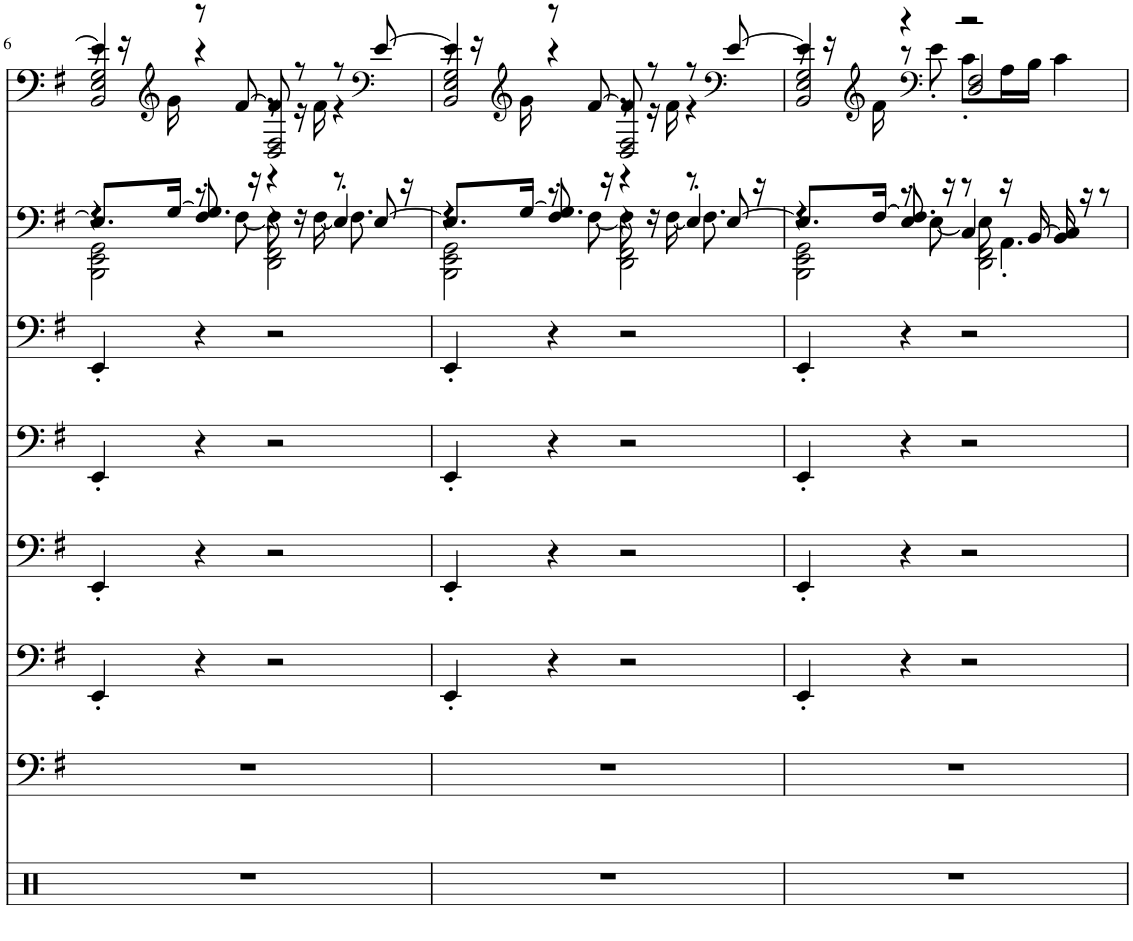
**kern	**kern	**kern	**kern	**kern	**kern	**kern	**kern
*part8	*part7	*part6	*part5	*part4	*part3	*part2	*part1
*staff8	*staff7	*staff6	*staff5	*staff4	*staff3	*staff2	*staff1
*I"Percussion	*I"E.Piano	*I"Ocarina	*I"Gtr.Harmonics	*I"Ocarina	*I"Gtr.Harmonics	*I"Acoustic Bass	*I"Slap Bass 1
*	*I'E.Pno	*I'Oc	*	*I'Oc	*	*I'Ac b	*
!!LO:PB:g=z
*clefX	*clefF4	*clefF4	*clefF4	*clefF4	*clefF4	*clefF4	*clefF4
*k[]	*k[f#]	*k[f#]	*k[f#]	*k[f#]	*k[f#]	*k[f#]	*k[f#]
*M4/4	*M4/4	*M4/4	*M4/4	*M4/4	*M4/4	*M4/4	*M4/4
=6	=6	=6	=6	=6	=6	=6	=6
*	*	*	*	*	*	*^	*^
*	*	*	*	*	*	*	*^	*	*^
*	*	*	*	*	*	*	*	*^	*	*	*
1r	1r	4EE'/	4EE'/	4EE'/	4EE'/	8.E/L]	4r	4r	2BBB\ 2EE\ 2GG\	4e/]	8r	2BB/ 2E/ 2G/
.	.	.	.	.	.	.	.	.	.	.	16r	.
*	*	*	*	*	*	*	*	*	*	*clefG2	*	*
.	.	.	.	.	.	[16G/Jk	.	.	.	.	16g\	.
.	.	4r	4r	4r	4r	8.G/]	8r	4F#'/	.	8r	4r	.
.	.	.	.	.	.	.	[8F#\	.	.	[8f#/	.	.
.	.	.	.	.	.	16r	.	.	.	.	.	.
.	.	2r	2r	2r	2r	4r	8F#\]	4r	2DD\ 2FF#\	8f#/]	8r	2D/ 2F#/
.	.	.	.	.	.	.	16r	.	.	8r	16r	.
.	.	.	.	.	.	.	[16F#\	.	.	.	16f#\	.
.	.	.	.	.	.	8r	8.F#\]	4E'/	.	8r	4r	.
*	*	*	*	*	*	*	*	*	*	*clefF4	*	*
.	.	.	.	.	.	[8E/	.	.	.	[8e/	.	.
.	.	.	.	.	.	.	16r	.	.	.	.	.
=7	=7	=7	=7	=7	=7	=7	=7	=7	=7	=7	=7	=7
1r	1r	4EE'/	4EE'/	4EE'/	4EE'/	8.E/L]	4r	4r	2BBB\ 2EE\ 2GG\	4e/]	8r	2BB/ 2E/ 2G/
.	.	.	.	.	.	.	.	.	.	.	16r	.
*	*	*	*	*	*	*	*	*	*	*clefG2	*	*
.	.	.	.	.	.	[16G/Jk	.	.	.	.	16g\	.
.	.	4r	4r	4r	4r	8.G/]	8r	4F#'/	.	8r	4r	.
.	.	.	.	.	.	.	[8F#\	.	.	[8f#/	.	.
.	.	.	.	.	.	16r	.	.	.	.	.	.
.	.	2r	2r	2r	2r	4r	8F#\]	4r	2DD\ 2FF#\	8f#/]	8r	2D/ 2F#/
.	.	.	.	.	.	.	16r	.	.	8r	16r	.
.	.	.	.	.	.	.	[16F#\	.	.	.	16f#\	.
.	.	.	.	.	.	8r	8.F#\]	4E'/	.	8r	4r	.
*	*	*	*	*	*	*	*	*	*	*clefF4	*	*
.	.	.	.	.	.	[8E/	.	.	.	[8e/	.	.
.	.	.	.	.	.	.	16r	.	.	.	.	.
=8	=8	=8	=8	=8	=8	=8	=8	=8	=8	=8	=8	=8
1r	1r	4EE'/	4EE'/	4EE'/	4EE'/	8.E/L]	4r	4r	2BBB\ 2EE\ 2GG\	4e/]	8r	2BB/ 2E/ 2G/
.	.	.	.	.	.	.	.	.	.	.	16r	.
*	*	*	*	*	*	*	*	*	*	*clefG2	*	*
.	.	.	.	.	.	[16F#/Jk	.	.	.	.	16f#\	.
.	.	4r	4r	4r	4r	8.F#/]	8r	4E'/	.	4r	8r	.
*	*	*	*	*	*	*	*	*	*	*clefF4	*	*
.	.	.	.	.	.	.	[8E\	.	.	.	8e'\	.
.	.	.	.	.	.	16r	.	.	.	.	.	.
.	.	2r	2r	2r	2r	8r	8E\]	4C/	2DD\ 2FF#\	2r	8c'\L	2D/ 2F#/
.	.	.	.	.	.	16r	4.AA'\	.	.	.	16A\L	.
.	.	.	.	.	.	[16BB/	.	.	.	.	16B\JJ	.
.	.	.	.	.	.	16BB/]	.	4C/	.	.	4c\	.
.	.	.	.	.	.	16r	.	.	.	.	.	.
.	.	.	.	.	.	8r	.	.	.	.	.	.
*	*	*	*	*	*	*v	*v	*v	*v	*	*	*
*	*	*	*	*	*	*	*v	*v	*v
=	=	=	=	=	=	=	=
*-	*-	*-	*-	*-	*-	*-	*-
